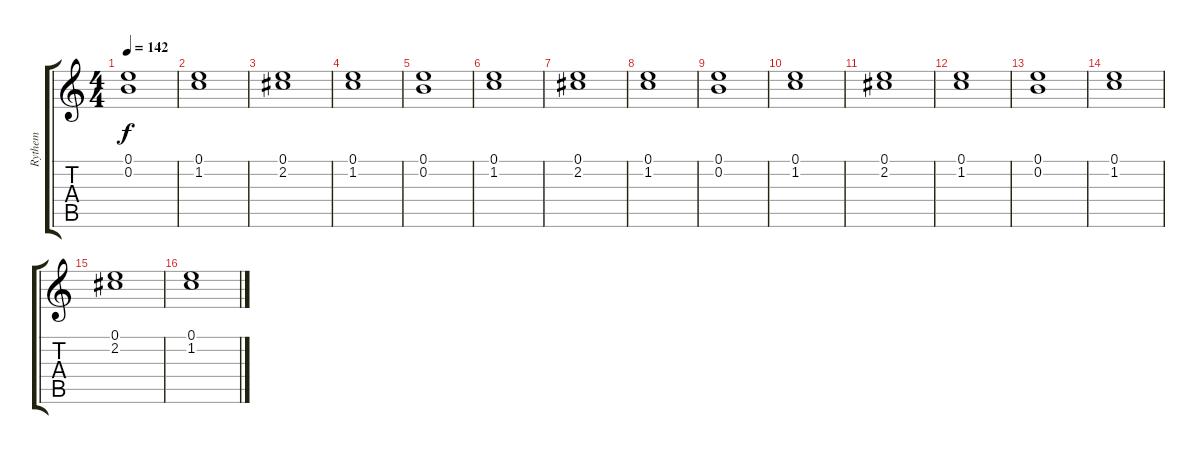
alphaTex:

\track ("Rythem" "Rythem") {instrument overdrivenguitar}
\staff {score tabs}
\tuning (E4 B3 G3 D3 A2 E2) {hide}
\ts (4 4)
\tempo 142
\clef g2
\ks c
(0.1 0.2).1{dy f volume 12} |
(0.1 1.2).1{volume 13} |
(0.1 2.2).1{volume 16} |
(0.1 1.2).1{volume 14} |
(0.1 0.2).1{volume 12} |
(0.1 1.2).1{volume 13} |
(0.1 2.2).1 |
(0.1 1.2).1 |
(0.1 0.2).1 |
(0.1 1.2).1{volume 13} |
(0.1 2.2).1{volume 14} |
(0.1 1.2).1{volume 14} |
(0.1 0.2).1{volume 11} |
(0.1 1.2).1{volume 12} |
(0.1 2.2).1{volume 15} |
(0.1 1.2).1{volume 14}
